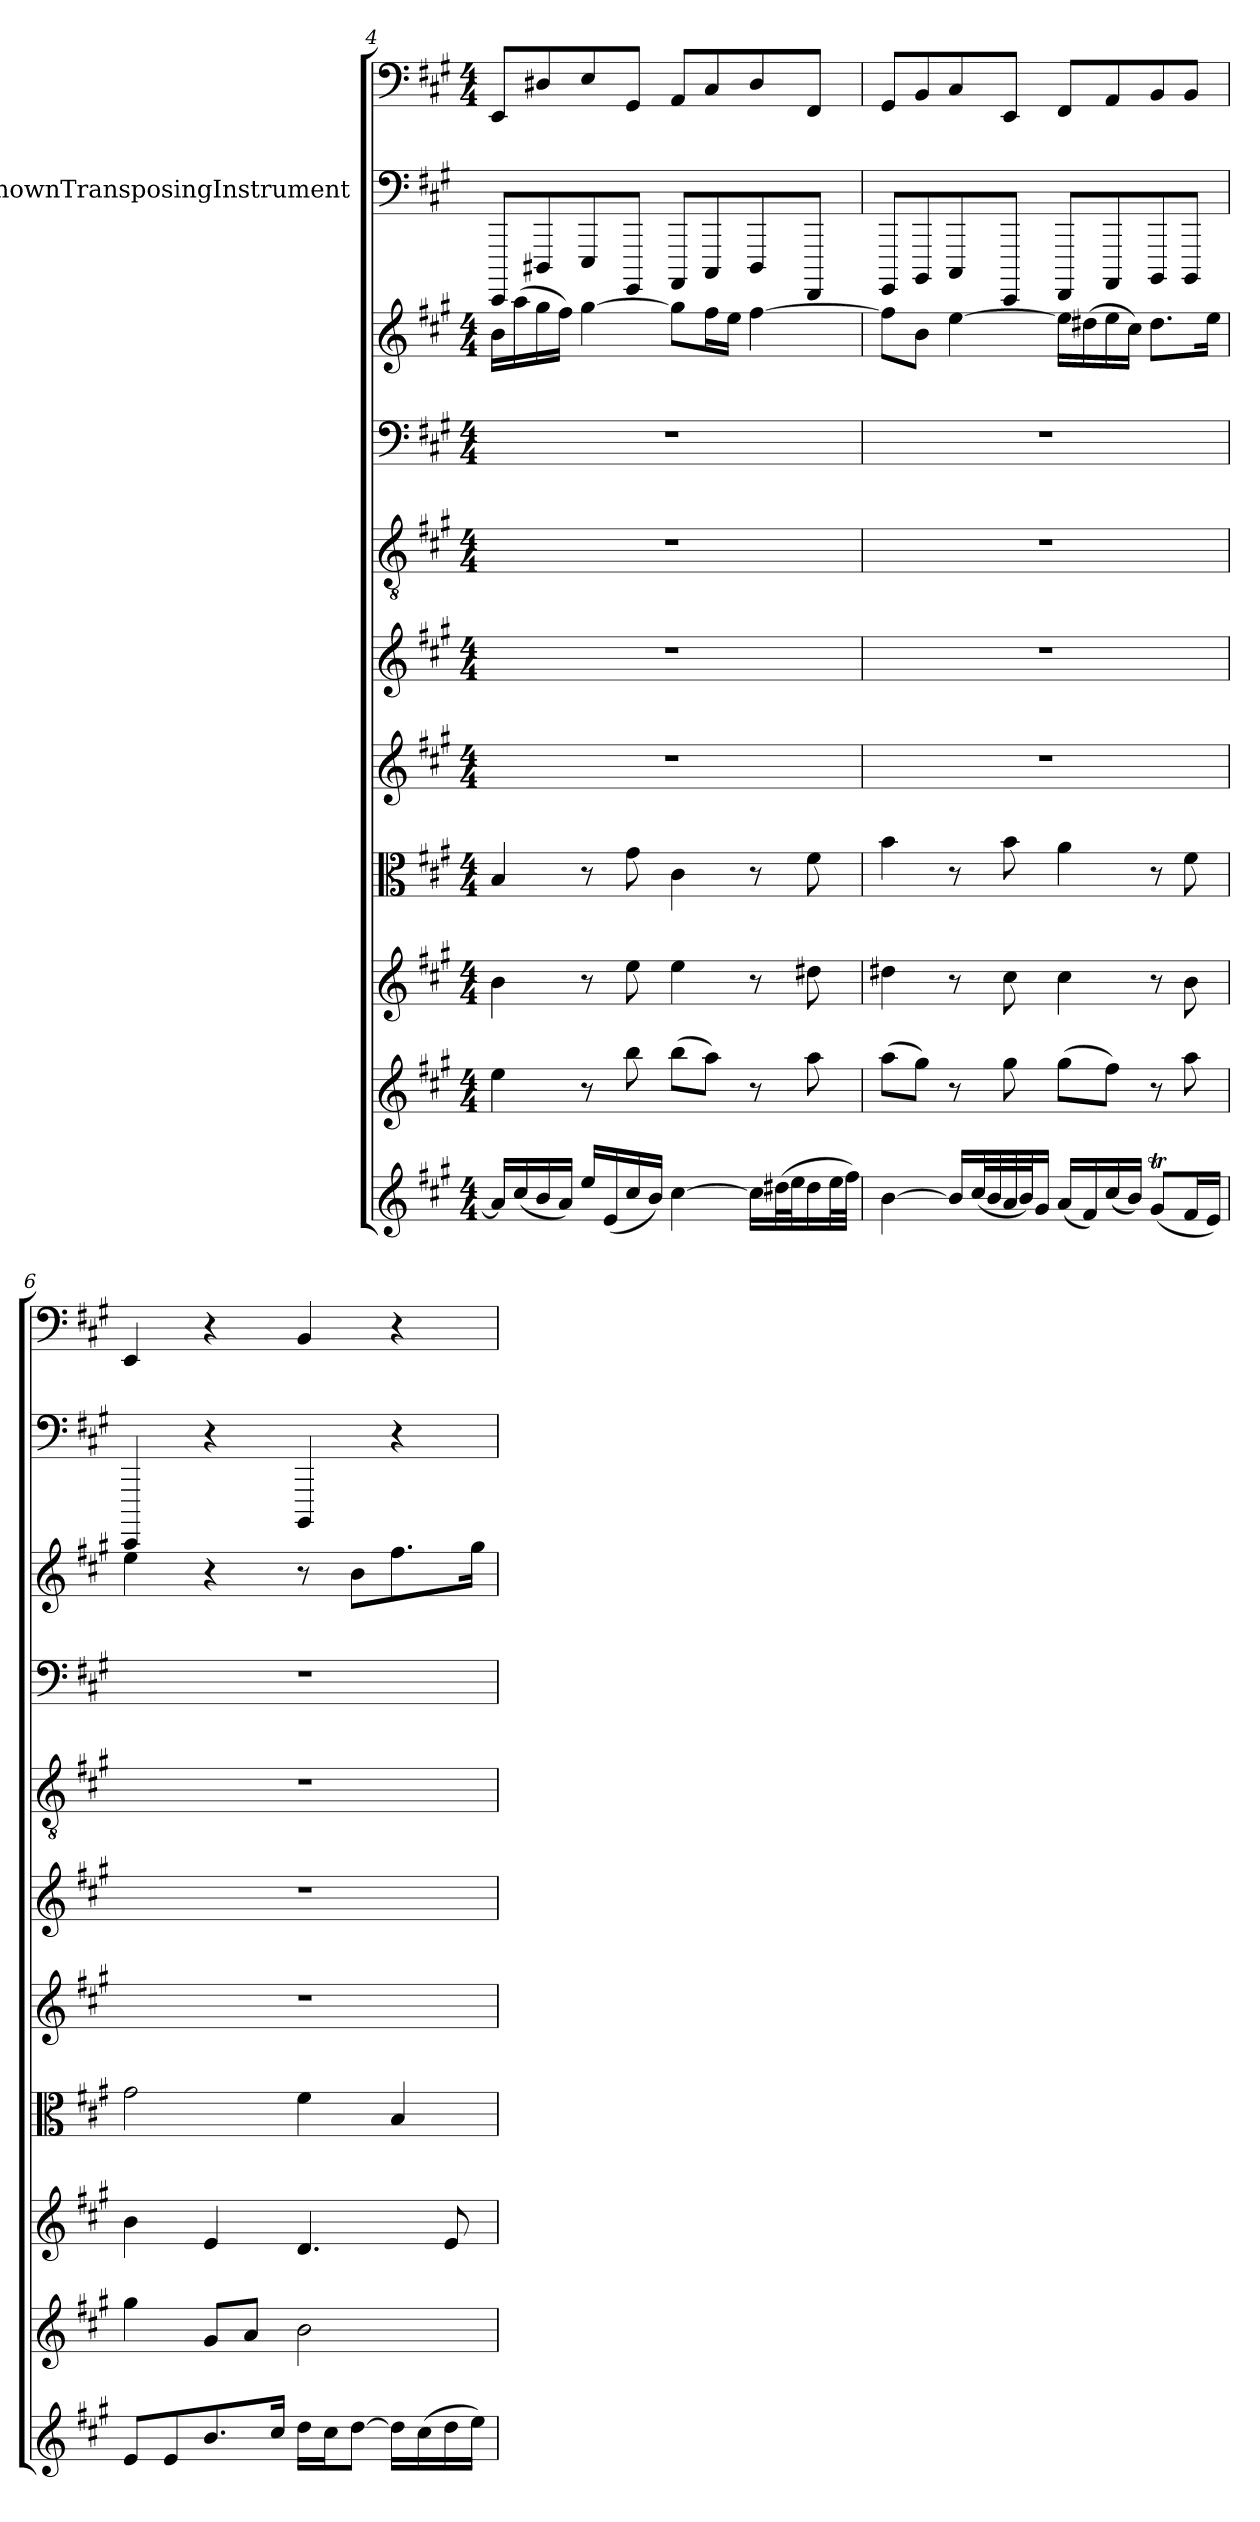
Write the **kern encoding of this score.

**kern	**kern	**kern	**kern	**kern	**kern	**kern	**kern	**kern	**kern	**kern
*part11	*part10	*part9	*part8	*part7	*part6	*part5	*part4	*part3	*part2	*part1
*staff11	*staff10	*staff9	*staff8	*staff7	*staff6	*staff5	*staff4	*staff3	*staff2	*staff1
*	*	*	*	*	*	*	*	*	*I"UnknownTransposingInstrument	*
*clefG2	*clefG2	*clefG2	*clefC3	*clefG2	*clefG2	*clefGv2	*clefF4	*clefG2	*clefF4	*clefF4
*	*	*	*	*	*	*	*	*	*ITrd-7c-12	*
*k[f#c#g#]	*k[f#c#g#]	*k[f#c#g#]	*k[f#c#g#]	*k[f#c#g#]	*k[f#c#g#]	*k[f#c#g#]	*k[f#c#g#]	*k[f#c#g#]	*k[f#c#g#]	*k[f#c#g#]
*A:	*A:	*A:	*A:	*A:	*A:	*A:	*A:	*A:	*	*A:
*M4/4	*M4/4	*M4/4	*M4/4	*M4/4	*M4/4	*M4/4	*M4/4	*M4/4	*	*M4/4
=4	=4	=4	=4	=4	=4	=4	=4	=4	=4	=4
16a/LL]	4ee\	4b\	4B/	1r	1r	1r	1r	16b\LL	8EEE/L	8EE/L
(16cc#/	.	.	.	.	.	.	.	(16aa\	.	.
16b/	.	.	.	.	.	.	.	16gg#\	8DD#X/	8D#X/
16a/JJ)	.	.	.	.	.	.	.	16ff#\JJ)	.	.
16ee/LL	8r	8r	8r	.	.	.	.	[4gg#\	8EE/	8E/
(16e/	.	.	.	.	.	.	.	.	.	.
16cc#/	8bb\	8ee\	8g#\	.	.	.	.	.	8GGG#/J	8GG#/J
16b/JJ)	.	.	.	.	.	.	.	.	.	.
[4cc#\	(8bb\L	4ee\	4c#\	.	.	.	.	8gg#\L]	8AAA/L	8AA/L
.	8aa\J)	.	.	.	.	.	.	16ff#\L	8CC#/	8C#/
.	.	.	.	.	.	.	.	16ee\JJ	.	.
16cc#\LL]	8r	8r	8r	.	.	.	.	[4ff#\	8DD#/	8D#/
(32dd#X\L	.	.	.	.	.	.	.	.	.	.
32ee\J	.	.	.	.	.	.	.	.	.	.
16dd#\	8aa\	8dd#X\	8f#\	.	.	.	.	.	8FFF#/J	8FF#/J
32ee\L	.	.	.	.	.	.	.	.	.	.
32ff#\JJJ)	.	.	.	.	.	.	.	.	.	.
=5	=5	=5	=5	=5	=5	=5	=5	=5	=5	=5
[4b\	(8aa\L	4dd#X\	4b\	1r	1r	1r	1r	8ff#\L]	8GGG#/L	8GG#/L
.	8gg#\J)	.	.	.	.	.	.	8b\J	8BBB/	8BB/
16b/LL]	8r	8r	8r	.	.	.	.	[4ee\	8CC#/	8C#/
(32cc#/L	.	.	.	.	.	.	.	.	.	.
32b/	.	.	.	.	.	.	.	.	.	.
32a/	8gg#\	8cc#\	8b\	.	.	.	.	.	8EEE/J	8EE/J
32b/J)	.	.	.	.	.	.	.	.	.	.
16g#/JJ	.	.	.	.	.	.	.	.	.	.
(16a/LL	(8gg#\L	4cc#\	4a\	.	.	.	.	16ee\LL]	8FFF#/L	8FF#/L
16f#/)	.	.	.	.	.	.	.	(16dd#X\	.	.
(16cc#/	8ff#\J)	.	.	.	.	.	.	16ee\	8AAA/	8AA/
16b/JJ)	.	.	.	.	.	.	.	16cc#\JJ)	.	.
(8g#t/L	8r	8r	8r	.	.	.	.	8.dd#\L	8BBB/	8BB/
16f#/L	8aa\	8b\	8f#\	.	.	.	.	.	8BBB/J	8BB/J
16e/JJ)	.	.	.	.	.	.	.	16ee\Jk	.	.
=6	=6	=6	=6	=6	=6	=6	=6	=6	=6	=6
8e/L	4gg#\	4b\	2g#\	1r	1r	1r	1r	4ee\	4EEE/	4EE/
8e/	.	.	.	.	.	.	.	.	.	.
8.b/	8g#/L	4e/	.	.	.	.	.	4r	4r	4r
.	8a/J	.	.	.	.	.	.	.	.	.
16cc#/Jk	.	.	.	.	.	.	.	.	.	.
16dd\LL	2b\	4.d/	4f#\	.	.	.	.	8r	4BBB/	4BB/
16cc#\J	.	.	.	.	.	.	.	.	.	.
[8dd\J	.	.	.	.	.	.	.	8b\L	.	.
16dd\LL]	.	.	4B/	.	.	.	.	8.ff#\	4r	4r
(16cc#\	.	.	.	.	.	.	.	.	.	.
16dd\	.	8e/	.	.	.	.	.	.	.	.
16ee\JJ)	.	.	.	.	.	.	.	16gg#\Jk	.	.
=	=	=	=	=	=	=	=	=	=	=
*-	*-	*-	*-	*-	*-	*-	*-	*-	*-	*-
